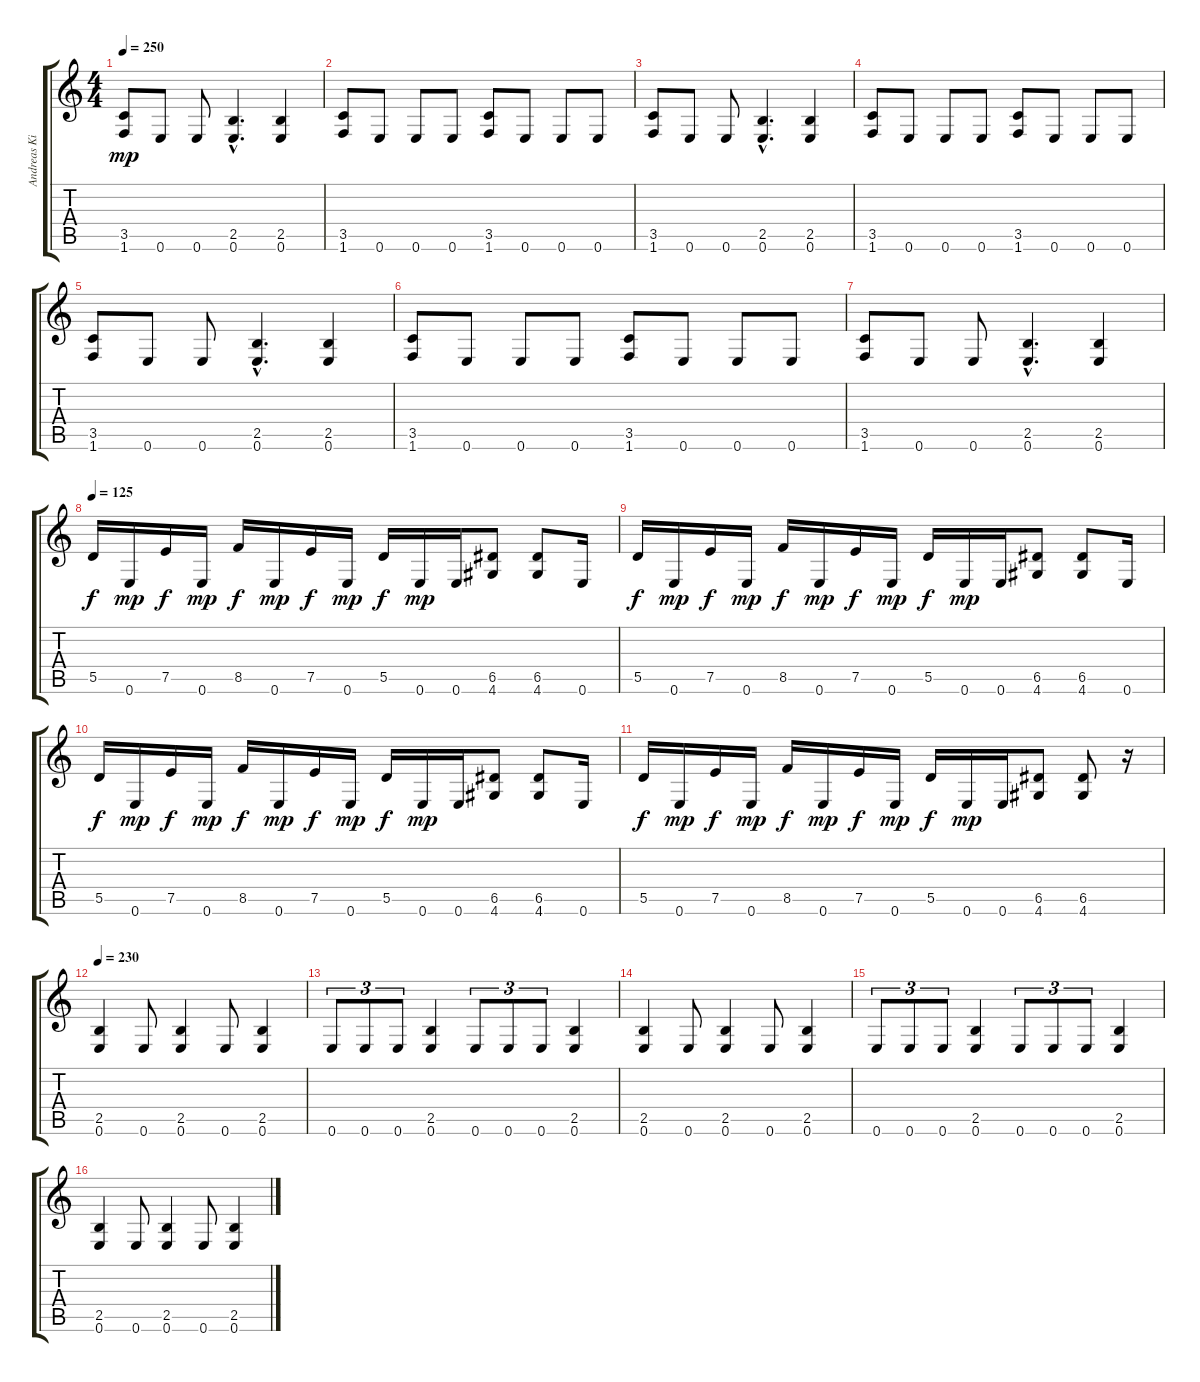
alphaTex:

\track ("Andreas Kisser" "Andreas Ki") {instrument overdrivenguitar}
\staff {score tabs}
\tuning (E4 B3 G3 D3 A2 E2) {hide}
\ts (4 4)
\tempo 250
\clef g2
\ks c
(3.5 1.6).8{dy mp} 0.6.8 0.6.8 (2.5{hac} 0.6{hac}).4{d} (2.5 0.6).4 |
(3.5 1.6).8 0.6.8 0.6.8 0.6.8 (3.5 1.6).8 0.6.8 0.6.8 0.6.8 |
(3.5 1.6).8 0.6.8 0.6.8 (2.5{hac} 0.6{hac}).4{d} (2.5 0.6).4 |
(3.5 1.6).8 0.6.8 0.6.8 0.6.8 (3.5 1.6).8 0.6.8 0.6.8 0.6.8 |
(3.5 1.6).8 0.6.8 0.6.8 (2.5{hac} 0.6{hac}).4{d} (2.5 0.6).4 |
(3.5 1.6).8 0.6.8 0.6.8 0.6.8 (3.5 1.6).8 0.6.8 0.6.8 0.6.8 |
(3.5 1.6).8 0.6.8 0.6.8 (2.5{hac} 0.6{hac}).4{d} (2.5 0.6).4 |
\tempo 125
5.5.16{dy f} 0.6.16{dy mp} 7.5.16{dy f} 0.6.16{dy mp} 8.5.16{dy f} 0.6.16{dy mp} 7.5.16{dy f} 0.6.16{dy mp} 5.5.16{dy f} 0.6.16{dy mp} 0.6.16 (6.5 4.6).8 (6.5 4.6).8 0.6.16 |
5.5.16{dy f} 0.6.16{dy mp} 7.5.16{dy f} 0.6.16{dy mp} 8.5.16{dy f} 0.6.16{dy mp} 7.5.16{dy f} 0.6.16{dy mp} 5.5.16{dy f} 0.6.16{dy mp} 0.6.16 (6.5 4.6).8 (6.5 4.6).8 0.6.16 |
5.5.16{dy f} 0.6.16{dy mp} 7.5.16{dy f} 0.6.16{dy mp} 8.5.16{dy f} 0.6.16{dy mp} 7.5.16{dy f} 0.6.16{dy mp} 5.5.16{dy f} 0.6.16{dy mp} 0.6.16 (6.5 4.6).8 (6.5 4.6).8 0.6.16 |
5.5.16{dy f} 0.6.16{dy mp} 7.5.16{dy f} 0.6.16{dy mp} 8.5.16{dy f} 0.6.16{dy mp} 7.5.16{dy f} 0.6.16{dy mp} 5.5.16{dy f} 0.6.16{dy mp} 0.6.16 (6.5 4.6).8 (6.5 4.6).8 r.16 |
\tempo 230
(2.5 0.6).4 0.6.8 (2.5 0.6).4 0.6.8 (2.5 0.6).4 |
0.6.8{tu (3 2)} 0.6.8{tu (3 2)} 0.6.8{tu (3 2)} (2.5 0.6).4 0.6.8{tu (3 2)} 0.6.8{tu (3 2)} 0.6.8{tu (3 2)} (2.5 0.6).4 |
(2.5 0.6).4 0.6.8 (2.5 0.6).4 0.6.8 (2.5 0.6).4 |
0.6.8{tu (3 2)} 0.6.8{tu (3 2)} 0.6.8{tu (3 2)} (2.5 0.6).4 0.6.8{tu (3 2)} 0.6.8{tu (3 2)} 0.6.8{tu (3 2)} (2.5 0.6).4 |
(2.5 0.6).4 0.6.8 (2.5 0.6).4 0.6.8 (2.5 0.6).4
